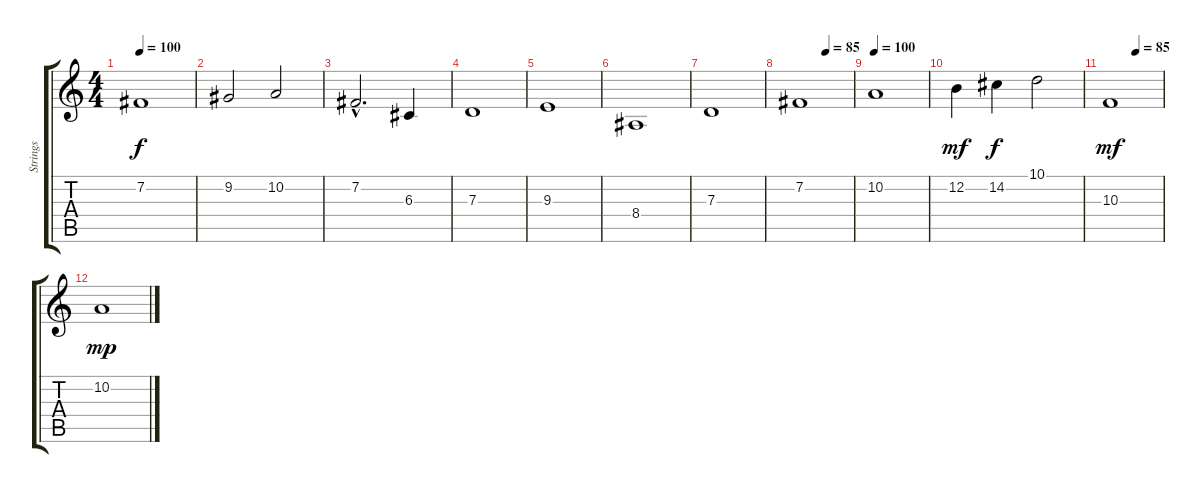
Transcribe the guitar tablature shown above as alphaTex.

\track ("Strings" "Strings") {instrument stringensemble2}
\staff {score tabs}
\tuning (E4 B3 G3 D3 A2 E2) {hide}
\ts (4 4)
\tempo 100
\clef g2
\ks c
7.2.1{dy f} |
9.2.2 10.2.2 |
7.2{hac}.2{d} 6.3.4 |
7.3.1 |
9.3.1 |
8.4.1 |
7.3.1 |
\tempo (85 0.5)
7.2.1 |
\tempo 100
10.2.1 |
12.2.4{dy mf} 14.2.4{dy f} 10.1.2 |
\tempo (85 0.5)
10.3.1{dy mf} |
10.2.1{dy mp}
